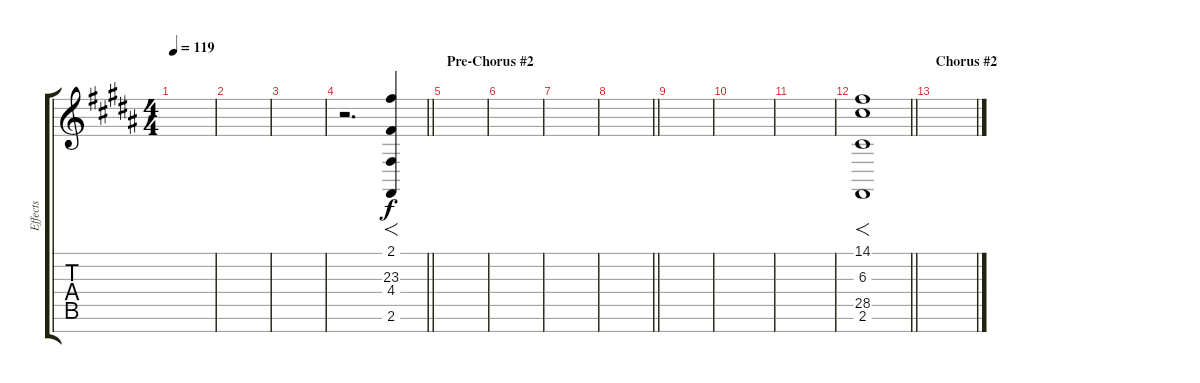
\track ("Effects" "Effects") {instrument fx8scifi}
\staff {score tabs}
\tuning (E4 B3 G3 D3 A2 E2 B1) {hide}
\ts (4 4)
\tempo 119
\clef g2
\ks b
|
|
|
\barLineRight lightlight
r.2{d} (2.1 23.3 4.4 2.6).4{f} |
\section ("" "Pre-Chorus #2")
|
|
|
\barLineRight lightlight
|
|
|
|
\barLineRight lightlight
(14.1 6.3 28.5 2.6).1{f} |
\section ("" "Chorus #2")
